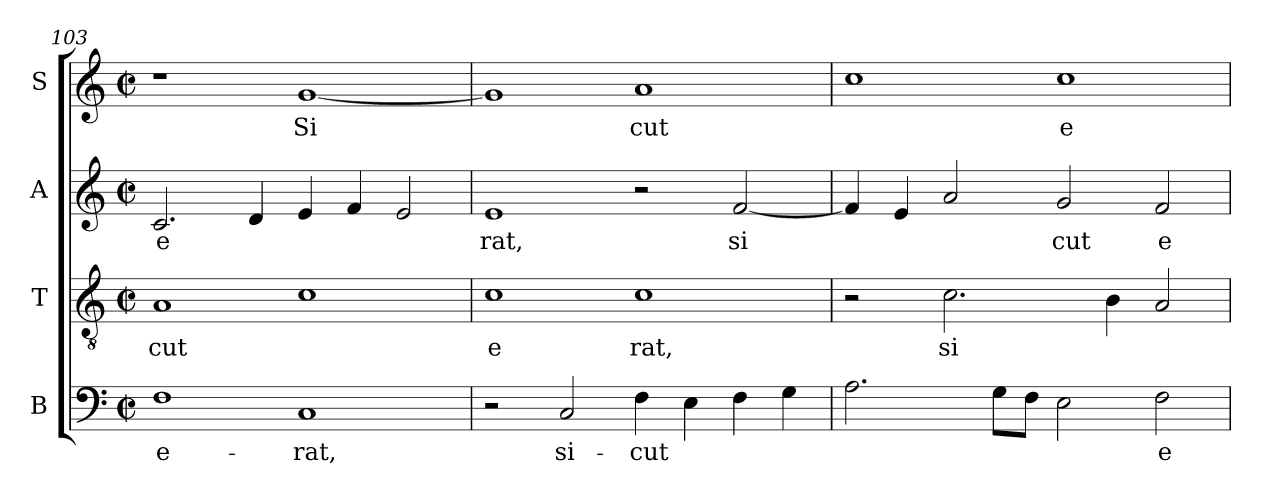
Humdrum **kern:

**kern	**text	**kern	**text	**kern	**text	**kern	**text
*part4	*part4	*part3	*part3	*part2	*part2	*part1	*part1
*staff4	*staff4	*staff3	*staff3	*staff2	*staff2	*staff1	*staff1
*I"B	*	*I"T	*	*I"A	*	*I"S	*
*I'B	*	*I'T	*	*I'A	*	*I'S	*
*clefF4	*	*clefGv2	*	*clefG2	*	*clefG2	*
*k[]	*	*k[]	*	*k[]	*	*k[]	*
*C:	*	*C:	*	*C:	*	*C:	*
*M2/2	*	*M2/2	*	*M2/2	*	*M2/2	*
*met(c|)	*	*met(c|)	*	*met(c|)	*	*met(c|)	*
=103	=103	=103	=103	=103	=103	=103	=103
!	!LO:LY:b:cj	!	!LO:LY:b:cj	!	!LO:LY:b:cj	!	!
1F	e-	1A	cut	2.c/	e	1r	.
!	!	!	!	!	!LO:LY:b:cj	!	!
.	.	.	.	4d/	.	.	.
!	!LO:LY:b:cj	!	!LO:LY:b:cj	!	!LO:LY:b:cj	!	!LO:LY:b:cj
1C	-rat,	1c	.	4e/	.	[<1g	Si-
!	!	!	!	!	!LO:LY:b:cj	!	!
.	.	.	.	4f/	.	.	.
!	!	!	!	!	!LO:LY:b:cj	!	!
.	.	.	.	2e/	.	.	.
=104	=104	=104	=104	=104	=104	=104	=104
!	!	!	!LO:LY:b:cj	!	!LO:LY:b:cj	!	!LO:LY:b:cj
2r	.	1c	e	1e	rat,	1g]	--
!	!LO:LY:b:cj	!	!	!	!	!	!
2C/	si-	.	.	.	.	.	.
!	!LO:LY:b:cj	!	!LO:LY:b:cj	!	!	!	!LO:LY:b:cj
4F\	-cut	1c	rat,	2r	.	1a	-cut
!	!LO:LY:b:cj	!	!	!	!	!	!
4E\	.	.	.	.	.	.	.
!	!LO:LY:b:cj	!	!	!	!LO:LY:b:cj	!	!
4F\	.	.	.	[<2f/	si	.	.
!	!LO:LY:b:cj	!	!	!	!	!	!
4G\	.	.	.	.	.	.	.
=105	=105	=105	=105	=105	=105	=105	=105
!	!LO:LY:b:cj	!	!	!	!LO:LY:b:cj	!	!LO:LY:b:cj
2.A\	.	2r	.	4f/]	.	1cc	.
!	!	!	!	!	!LO:LY:b:cj	!	!
.	.	.	.	4e/	.	.	.
!	!	!	!LO:LY:b:cj	!	!LO:LY:b:cj	!	!
.	.	2.c\	si	2a/	.	.	.
!	!LO:LY:b:cj	!	!	!	!	!	!
8G\L	.	.	.	.	.	.	.
!	!LO:LY:b:cj	!	!	!	!	!	!
8F\J	.	.	.	.	.	.	.
!	!LO:LY:b:cj	!	!	!	!LO:LY:b:cj	!	!LO:LY:b:cj
2E\	.	.	.	2g/	cut	1cc	e-
!	!	!	!LO:LY:b:cj	!	!	!	!
.	.	4B\	.	.	.	.	.
!	!LO:LY:b:cj	!	!LO:LY:b:cj	!	!LO:LY:b:cj	!	!
2F\	e-	2A/	.	2f/	e	.	.
=	=	=	=	=	=	=	=
*-	*-	*-	*-	*-	*-	*-	*-
